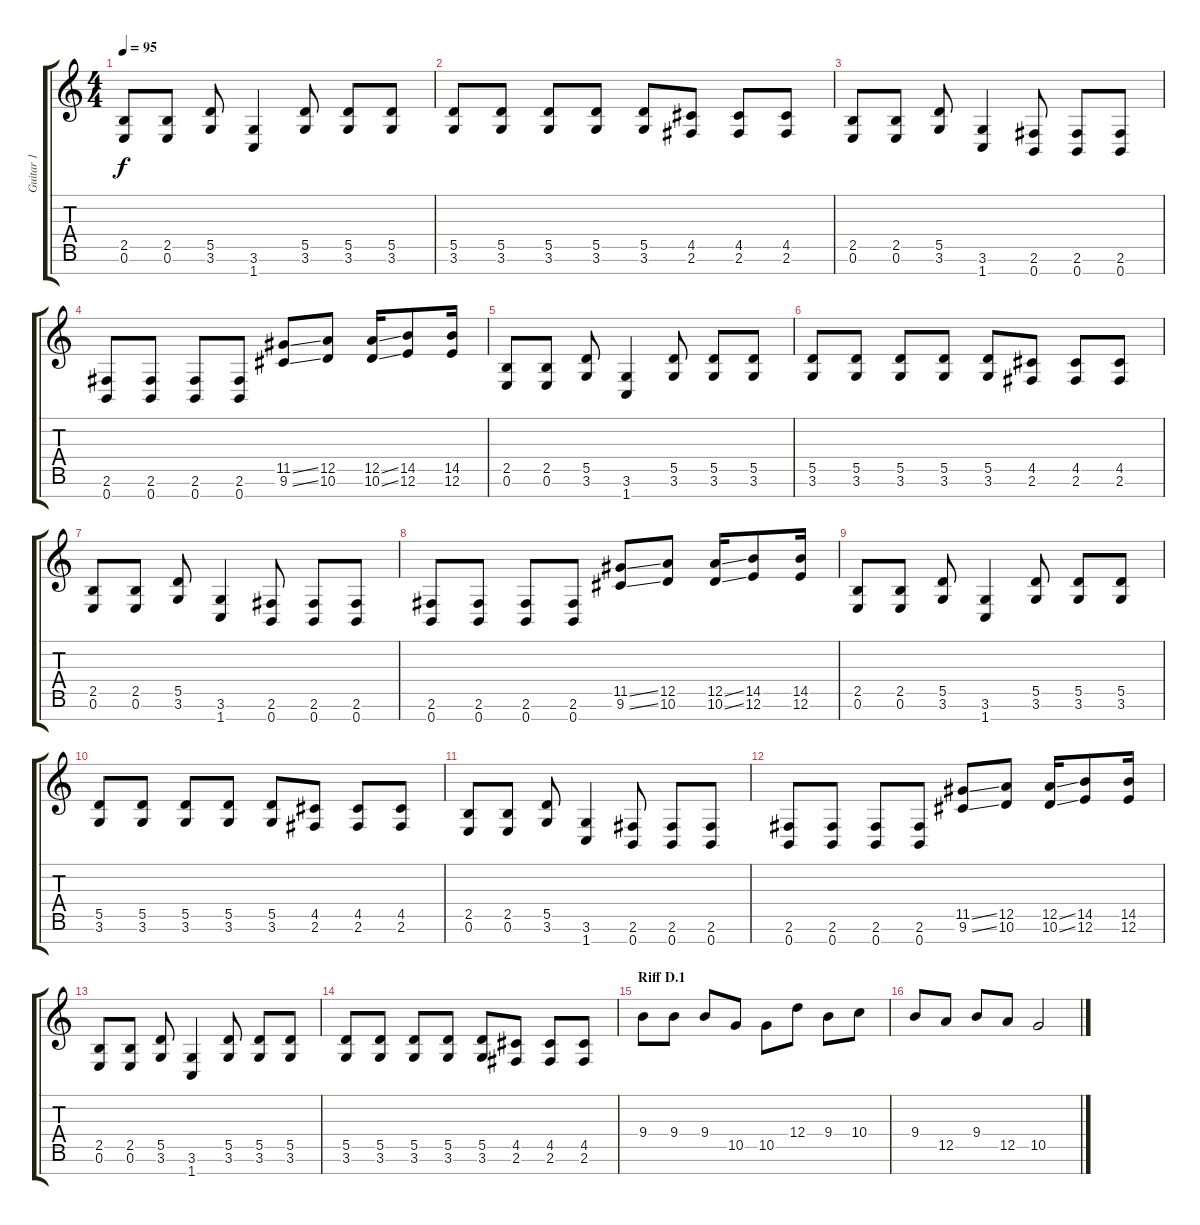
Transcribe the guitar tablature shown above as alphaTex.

\track ("Guitar 1" "Guitar 1") {instrument distortionguitar}
\staff {score tabs}
\tuning (E4 B3 G3 D3 A2 E2 B1) {hide}
\ts (4 4)
\tempo 95
\clef g2
\ks c
(2.5 0.6).8{dy f} (2.5 0.6).8 (5.5 3.6).8 (3.6 1.7).4 (5.5 3.6).8 (5.5 3.6).8 (5.5 3.6).8 |
(5.5 3.6).8 (5.5 3.6).8 (5.5 3.6).8 (5.5 3.6).8 (5.5 3.6).8 (4.5 2.6).8 (4.5 2.6).8 (4.5 2.6).8 |
(2.5 0.6).8 (2.5 0.6).8 (5.5 3.6).8 (3.6 1.7).4 (2.6 0.7).8 (2.6 0.7).8 (2.6 0.7).8 |
(2.6 0.7).8 (2.6 0.7).8 (2.6 0.7).8 (2.6 0.7).8 (11.5{ss} 9.6{ss}).8 (12.5 10.6).8 (12.5{ss} 10.6{ss}).16 (14.5 12.6).8 (14.5 12.6).16 |
(2.5 0.6).8 (2.5 0.6).8 (5.5 3.6).8 (3.6 1.7).4 (5.5 3.6).8 (5.5 3.6).8 (5.5 3.6).8 |
(5.5 3.6).8 (5.5 3.6).8 (5.5 3.6).8 (5.5 3.6).8 (5.5 3.6).8 (4.5 2.6).8 (4.5 2.6).8 (4.5 2.6).8 |
(2.5 0.6).8 (2.5 0.6).8 (5.5 3.6).8 (3.6 1.7).4 (2.6 0.7).8 (2.6 0.7).8 (2.6 0.7).8 |
(2.6 0.7).8 (2.6 0.7).8 (2.6 0.7).8 (2.6 0.7).8 (11.5{ss} 9.6{ss}).8 (12.5 10.6).8 (12.5{ss} 10.6{ss}).16 (14.5 12.6).8 (14.5 12.6).16 |
(2.5 0.6).8 (2.5 0.6).8 (5.5 3.6).8 (3.6 1.7).4 (5.5 3.6).8 (5.5 3.6).8 (5.5 3.6).8 |
(5.5 3.6).8 (5.5 3.6).8 (5.5 3.6).8 (5.5 3.6).8 (5.5 3.6).8 (4.5 2.6).8 (4.5 2.6).8 (4.5 2.6).8 |
(2.5 0.6).8 (2.5 0.6).8 (5.5 3.6).8 (3.6 1.7).4 (2.6 0.7).8 (2.6 0.7).8 (2.6 0.7).8 |
(2.6 0.7).8 (2.6 0.7).8 (2.6 0.7).8 (2.6 0.7).8 (11.5{ss} 9.6{ss}).8 (12.5 10.6).8 (12.5{ss} 10.6{ss}).16 (14.5 12.6).8 (14.5 12.6).16 |
(2.5 0.6).8 (2.5 0.6).8 (5.5 3.6).8 (3.6 1.7).4 (5.5 3.6).8 (5.5 3.6).8 (5.5 3.6).8 |
(5.5 3.6).8 (5.5 3.6).8 (5.5 3.6).8 (5.5 3.6).8 (5.5 3.6).8 (4.5 2.6).8 (4.5 2.6).8 (4.5 2.6).8 |
\section ("" "Riff D.1")
9.4.8 9.4.8 9.4.8 10.5.8 10.5.8 12.4.8 9.4.8 10.4.8 |
9.4.8 12.5.8 9.4.8 12.5.8 10.5.2
